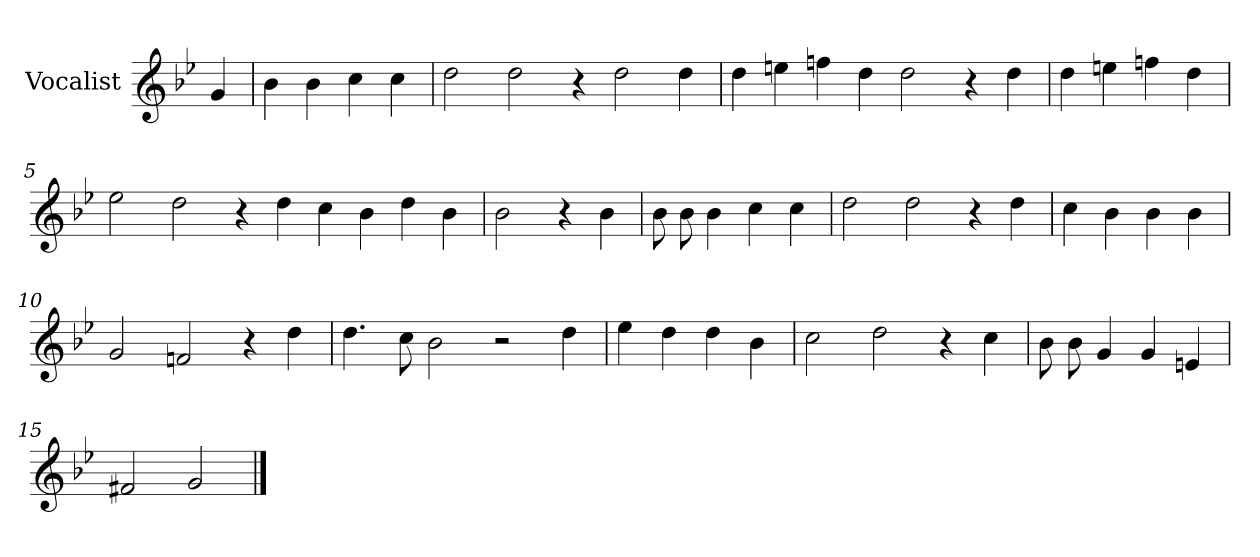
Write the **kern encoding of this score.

**kern
*part1
*staff1
*I"Vocalist
*k[b-e-]
*g:
=
4g
=1
4b-
4b-
4cc
4cc
=2
2dd
2dd
4r
2dd
4dd
=3
4dd
4een
4ffn
4dd
2dd
4r
4dd
=4
4dd
4een
4ffn
4dd
=5
2ee-
2dd
4r
4dd
4cc
4b-
4dd
4b-
=6
2b-
4r
4b-
=7
8b-
8b-
4b-
4cc
4cc
=8
2dd
2dd
4r
4dd
=9
4cc
4b-
4b-
4b-
=10
2g
2fn
4r
4dd
=11
4.dd
8cc
2b-
2r
4dd
=12
4ee-
4dd
4dd
4b-
=13
2cc
2dd
4r
4cc
=14
8b-
8b-
4g
4g
4en
=15
2f#X
2g
==
*-
